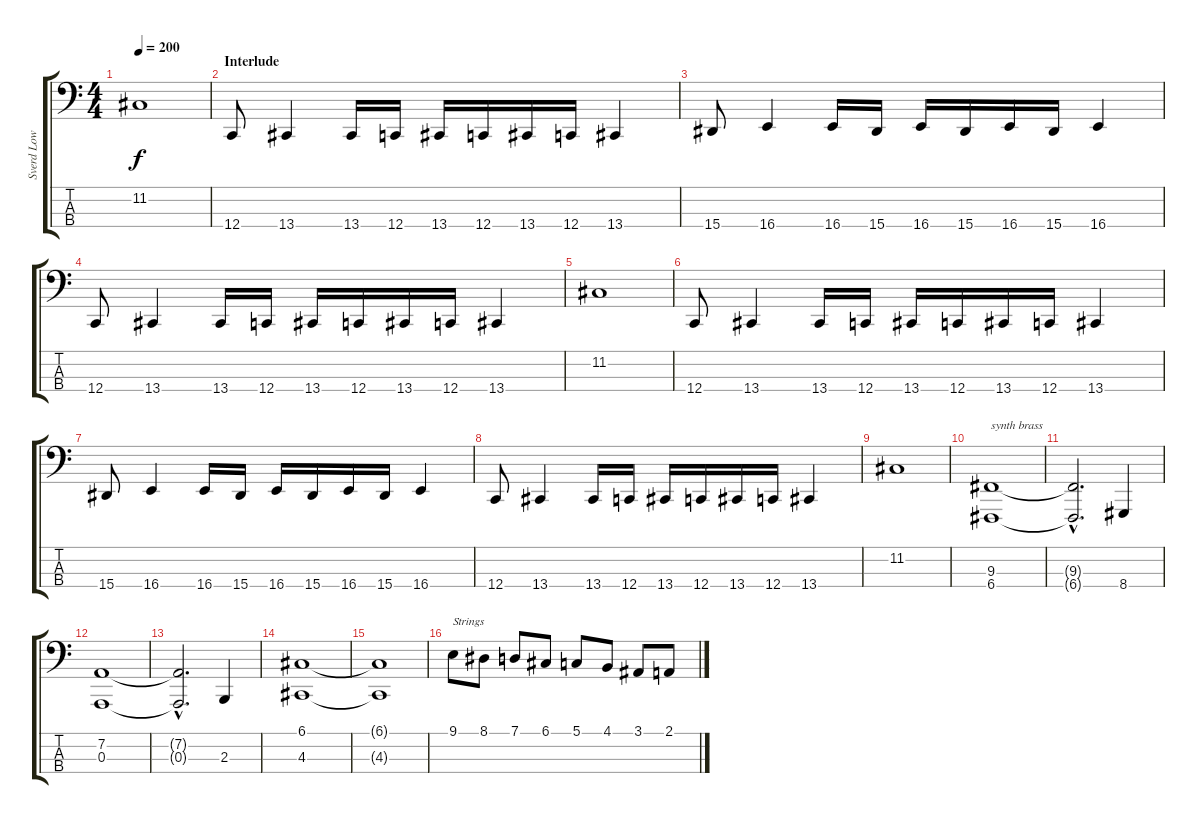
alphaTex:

\track ("Sverd Low Strings" "Sverd Low ") {instrument stringensemble1}
\staff {score tabs}
\tuning (G2 D2 A1 C1) {hide}
\ts (4 4)
\tempo 200
\clef f4
\ks c
11.2.1{dy f} |
\section ("" "Interlude")
12.4.8{volume 9} 13.4.4 13.4.16 12.4.16 13.4.16 12.4.16 13.4.16 12.4.16 13.4.4 |
15.4.8 16.4.4 16.4.16 15.4.16 16.4.16 15.4.16 16.4.16 15.4.16 16.4.4 |
12.4.8 13.4.4 13.4.16 12.4.16 13.4.16 12.4.16 13.4.16 12.4.16 13.4.4 |
11.2.1 |
12.4.8 13.4.4 13.4.16 12.4.16 13.4.16 12.4.16 13.4.16 12.4.16 13.4.4 |
15.4.8 16.4.4 16.4.16 15.4.16 16.4.16 15.4.16 16.4.16 15.4.16 16.4.4 |
12.4.8 13.4.4 13.4.16 12.4.16 13.4.16 12.4.16 13.4.16 12.4.16 13.4.4 |
11.2.1 |
(9.3 6.4).1{txt "synth brass" volume 14 instrument synthbrass1} |
(9.3{hac t} 6.4{hac t}).2{d instrument synthbrass1} 8.4.4 |
(7.2 0.3).1 |
(7.2{hac t} 0.3{hac t}).2{d} 2.3.4 |
(6.1 4.3).1 |
(6.1{t} 4.3{t}).1 |
9.1.8{txt "Strings" volume 14 instrument stringensemble1} 8.1.8 7.1.8 6.1.8 5.1.8 4.1.8 3.1.8 2.1.8
